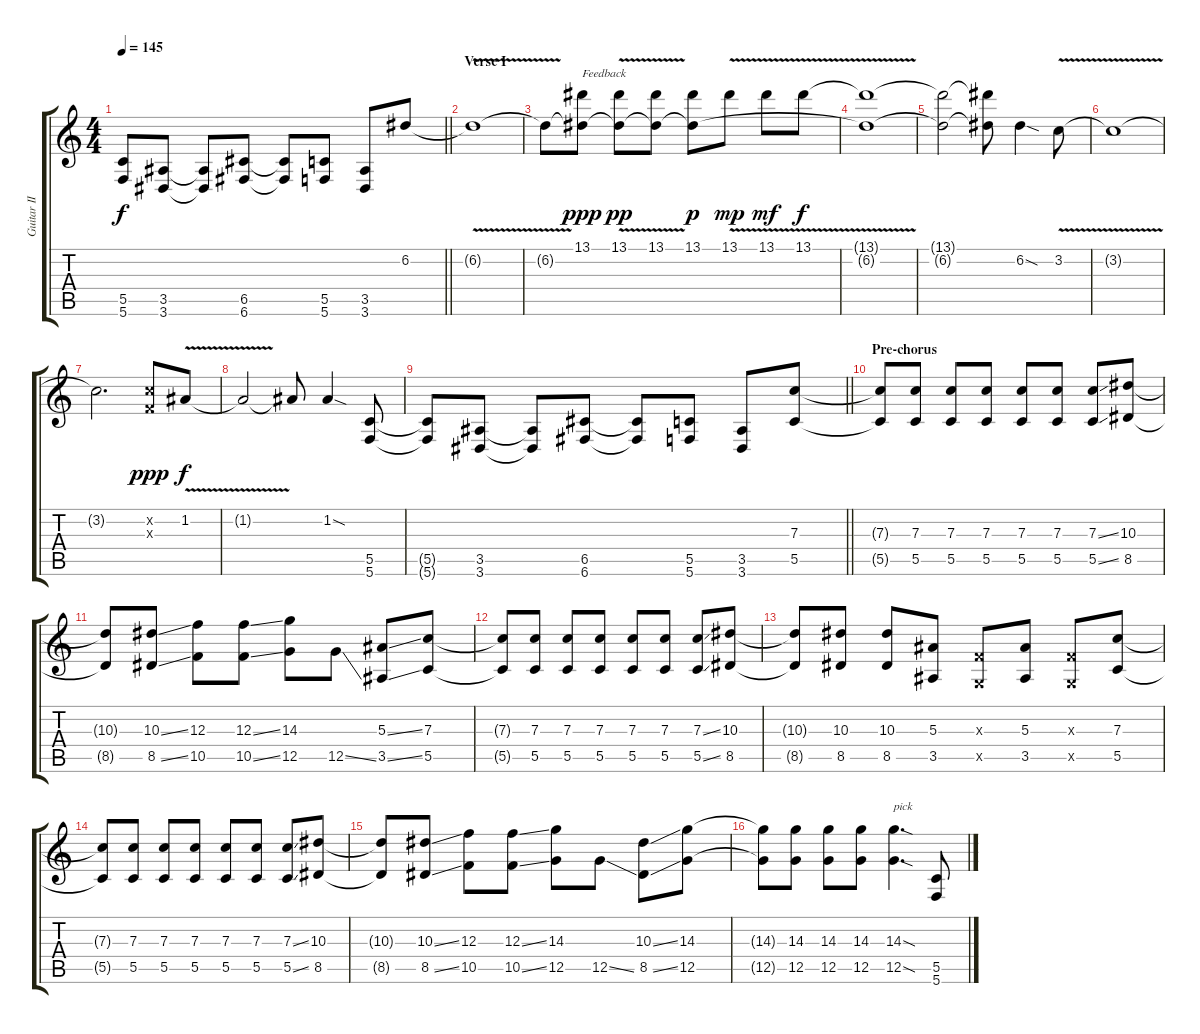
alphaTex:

\track ("Guitar II" "Guitar II") {instrument distortionguitar}
\staff {score tabs}
\tuning (D4 A3 F3 C3 G2 C2) {hide}
\ts (4 4)
\tempo 145
\clef g2
\barLineRight lightlight
\ks c
(5.5{t} 5.6{t}).8{dy f} (3.5 3.6).8 (3.5{t} 3.6{t}).8 (6.5 6.6).8 (6.5{t} 6.6{t}).8 (5.5 5.6).8 (3.5 3.6).8 6.2.8 |
\section ("" "Verse I")
6.2{v t}.1 |
6.2{t}.8 (13.1 6.2{t}).8{txt "Feedback" dy ppp} (13.1{v} 6.2{t}).8{dy pp} (13.1{v} 6.2{t}).8 (13.1 6.2{t}).8{dy p} 13.1{v}.8{dy mp} 13.1{v}.8{dy mf} 13.1{v}.8{dy f} |
(13.1{t} 6.2{t}).1 |
(13.1{t} 6.2{t}).2 (13.1{t} 6.2{t}).8 6.2{sod}.4{instrument guitarharmonics} 3.2{v}.8{instrument distortionguitar} |
3.2{t}.1 |
3.2{t}.2{d} (3.2{x} 0.3{x}).8{dy ppp} 1.2{v}.8{dy f} |
1.2{t}.2 1.2{t}.8 1.2{sod}.4{instrument guitarharmonics} (5.5 5.6).8{instrument distortionguitar} |
\barLineRight lightlight
(5.5{t} 5.6{t}).8 (3.5 3.6).8 (3.5{t} 3.6{t}).8 (6.5 6.6).8 (6.5{t} 6.6{t}).8 (5.5 5.6).8 (3.5 3.6).8 (7.3 5.5).8 |
\section ("" "Pre-chorus")
(7.3{t} 5.5{t}).8 (7.3 5.5).8 (7.3 5.5).8 (7.3 5.5).8 (7.3 5.5).8 (7.3 5.5).8 (7.3{ss} 5.5{ss}).8 (10.3 8.5).8 |
(10.3{t} 8.5{t}).8 (10.3{ss} 8.5{ss}).8 (12.3 10.5).8 (12.3{ss} 10.5{ss}).8 (14.3 12.5).8 12.5{ss}.8 (5.3{ss} 3.5{ss}).8 (7.3 5.5).8 |
(7.3{t} 5.5{t}).8 (7.3 5.5).8 (7.3 5.5).8 (7.3 5.5).8 (7.3 5.5).8 (7.3 5.5).8 (7.3{ss} 5.5{ss}).8 (10.3 8.5).8 |
(10.3{t} 8.5{t}).8 (10.3 8.5).8 (10.3 8.5).8 (5.3 3.5).8 (0.3{x} 0.5{x}).8 (5.3 3.5).8 (0.3{x} 0.5{x}).8 (7.3 5.5).8 |
(7.3{t} 5.5{t}).8 (7.3 5.5).8 (7.3 5.5).8 (7.3 5.5).8 (7.3 5.5).8 (7.3 5.5).8 (7.3{ss} 5.5{ss}).8 (10.3 8.5).8 |
(10.3{t} 8.5{t}).8 (10.3{ss} 8.5{ss}).8 (12.3 10.5).8 (12.3{ss} 10.5{ss}).8 (14.3 12.5).8 12.5{ss}.8 (10.3{ss} 8.5{ss}).8 (14.3 12.5).8 |
(14.3{t} 12.5{t}).8 (14.3 12.5).8 (14.3 12.5).8 (14.3 12.5).8 (14.3{sod} 12.5{sod}).4{d txt "pick" instrument guitarharmonics} (5.5 5.6).8{instrument distortionguitar}
